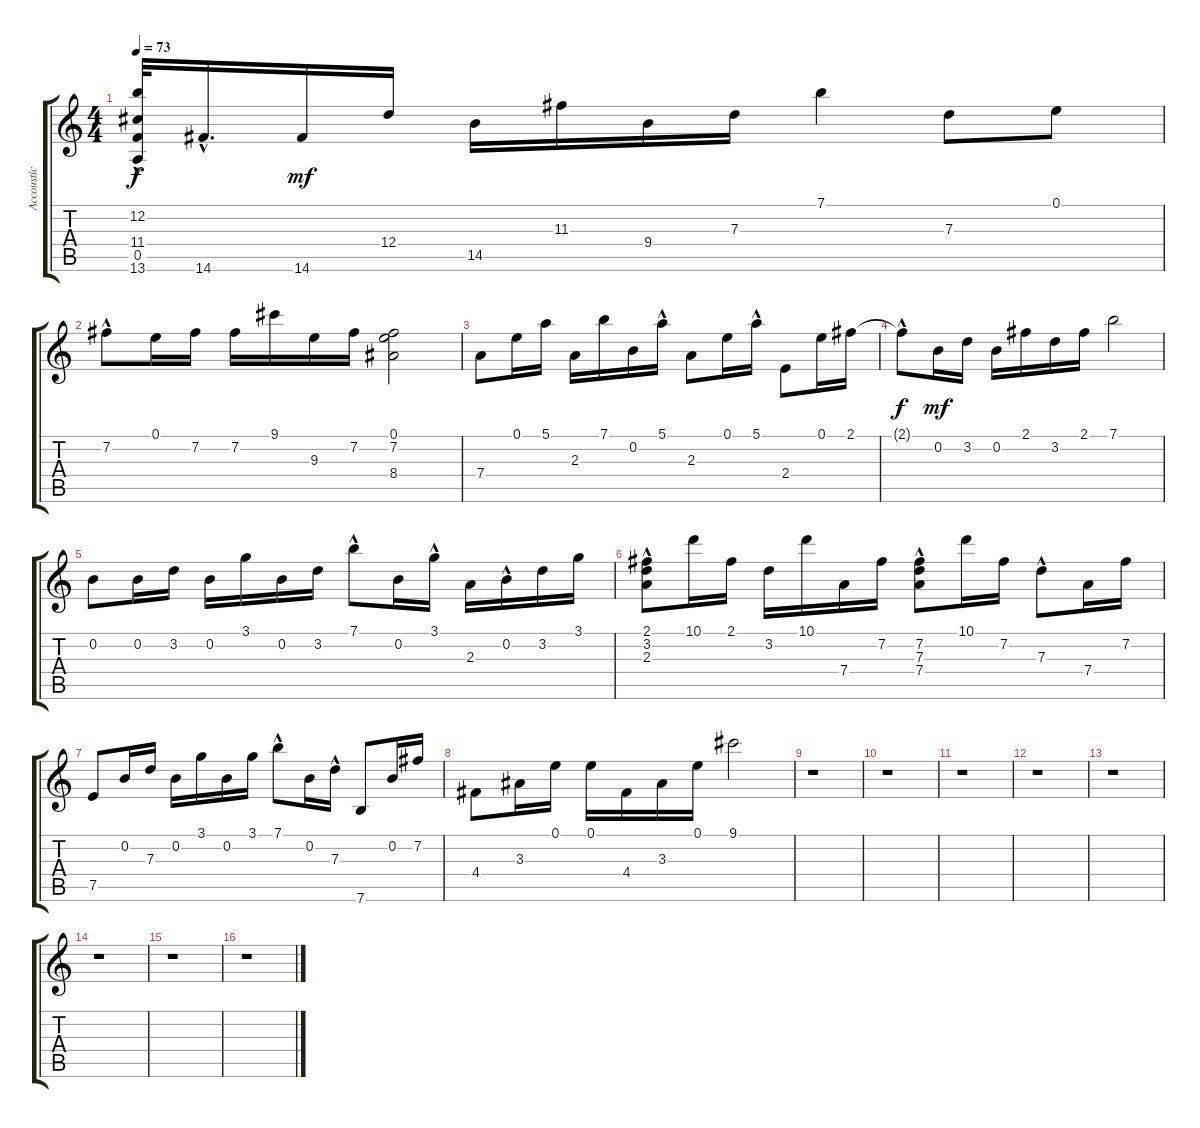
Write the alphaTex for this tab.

\track ("Accoustic Guitar 2" "Accoustic ") {instrument acousticguitarsteel}
\staff {score tabs}
\tuning (E4 B3 G3 D3 A2 E2) {hide}
\ts (4 4)
\tempo 73
\clef g2
\ks c
(12.2{hac} 11.4{hac} 0.5{hac} 13.6{hac}).32{dy f} 14.6{hac}.16{d} 14.6.16{dy mf} 12.4.16 14.5.16 11.3.16 9.4.16 7.3.16 7.1.4 7.3.8 0.1.8 |
7.2{hac}.8 0.1.16 7.2.16 7.2.16 9.1.16 9.3.16 7.2.16 (0.1 7.2 8.4).2 |
7.4.8 0.1.16 5.1.16 2.3.16 7.1.16 0.2.16 5.1{hac}.16 2.3.8 0.1.16 5.1{hac}.16 2.4.8 0.1.16 2.1.16 |
2.1{hac t}.8{dy f} 0.2.16{dy mf} 3.2.16 0.2.16 2.1.16 3.2.16 2.1.16 7.1.2 |
0.2.8 0.2.16 3.2.16 0.2.16 3.1.16 0.2.16 3.2.16 7.1{hac}.8 0.2.16 3.1{hac}.16 2.3.16 0.2{hac}.16 3.2.16 3.1.16 |
(2.1 3.2 2.3{hac}).8 10.1.16 2.1.16 3.2.16 10.1.16 7.4.16 7.2.16 (7.2 7.3 7.4{hac}).8 10.1.16 7.2.16 7.3{hac}.8 7.4.16 7.2.16 |
7.5.8 0.2.16 7.3.16 0.2.16 3.1.16 0.2.16 3.1.16 7.1{hac}.8 0.2.16 7.3{hac}.16 7.6.8 0.2.16 7.2.16 |
4.4.8 3.3.16 0.1.16 0.1.16 4.4.16 3.3.16 0.1.16 9.1.2 |
r.1 |
r.1 |
r.1 |
r.1 |
r.1 |
r.1 |
r.1 |
r.1
